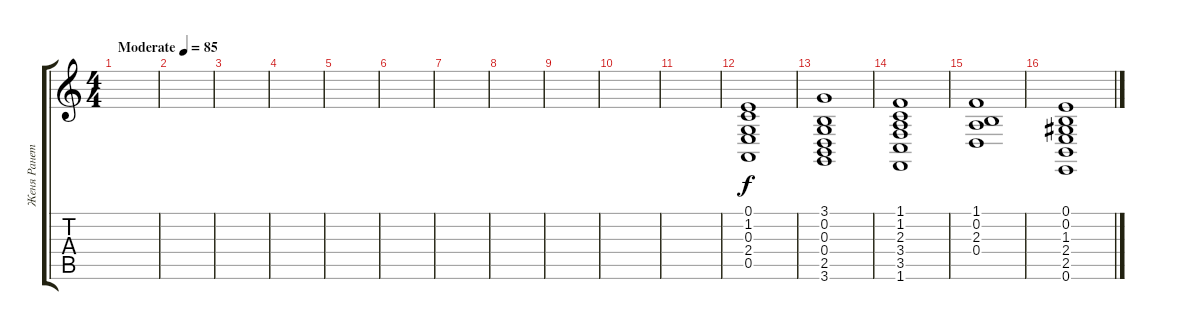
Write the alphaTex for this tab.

\track ("Женя Ранетка" "Женя Ранет") {instrument stringensemble1}
\staff {score tabs}
\tuning (E4 B3 G3 D3 A2 E2) {hide}
\ts (4 4)
\tempo (85 "Moderate")
\clef g2
\ks c
|
|
|
|
|
|
|
|
|
|
|
(0.1 1.2 0.3 2.4 0.5).1 |
(3.1 0.2 0.3 0.4 2.5 3.6).1 |
(1.1 1.2 2.3 3.4 3.5 1.6).1 |
(1.1 0.2 2.3 0.4).1 |
(0.1 0.2 1.3 2.4 2.5 0.6).1
